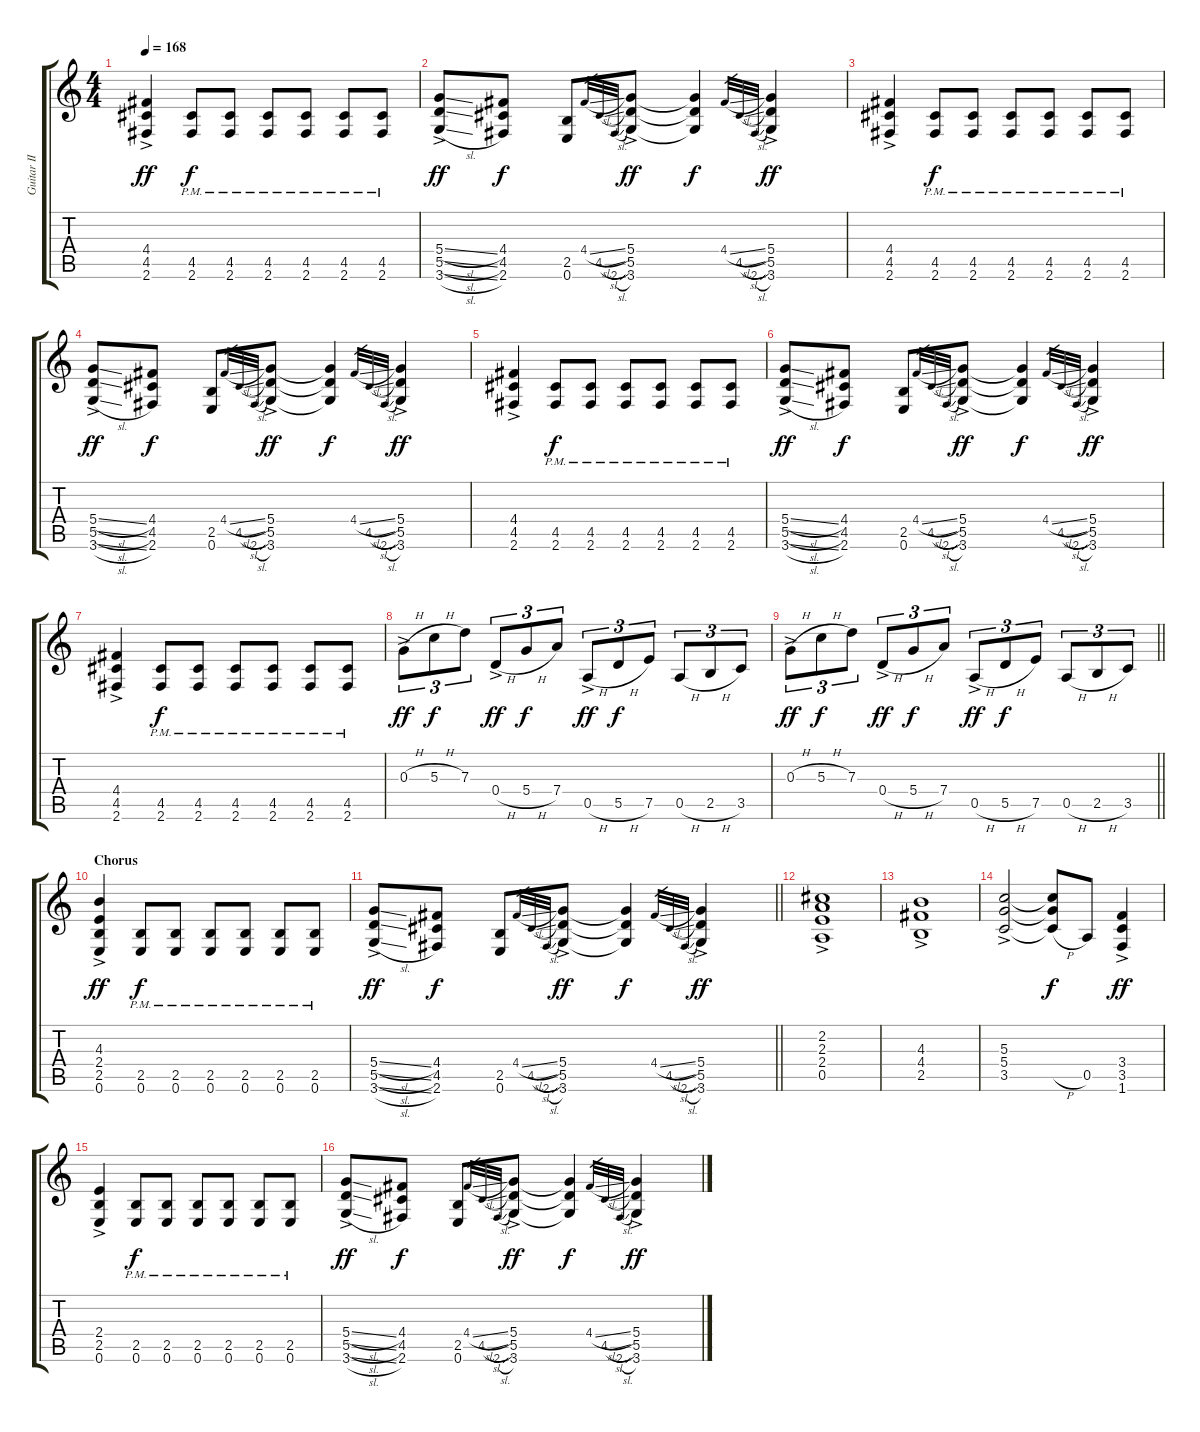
\track ("Guitar II" "Guitar II") {instrument acousticguitarsteel}
\staff {score tabs}
\tuning (E4 B3 G3 D3 A2 E2) {hide}
\ts (4 4)
\tempo 168
\clef g2
\ks c
(4.4{ac} 4.5{ac} 2.6{ac}).4{dy ff} (4.5{pm} 2.6{pm}).8{dy f} (4.5{pm} 2.6{pm}).8 (4.5{pm} 2.6{pm}).8 (4.5{pm} 2.6{pm}).8 (4.5{pm} 2.6{pm}).8 (4.5{pm} 2.6{pm}).8 |
(5.4{sl ac} 5.5{sl ac} 3.6{sl ac}).8{dy ff} (4.4 4.5 2.6).8{dy f} (2.5 0.6).8 4.4{sl}.32{gr} 4.5{sl}.32{gr} 2.6{sl}.32{gr} (5.4{ac} 5.5{ac} 3.6{ac}).8{dy ff} (5.4{t} 5.5{t} 3.6{t}).4{dy f} 4.4{sl}.32{gr} 4.5{sl}.32{gr} 2.6{sl}.32{gr} (5.4{ac} 5.5{ac} 3.6{ac}).4{dy ff} |
(4.4{ac} 4.5{ac} 2.6{ac}).4 (4.5{pm} 2.6{pm}).8{dy f} (4.5{pm} 2.6{pm}).8 (4.5{pm} 2.6{pm}).8 (4.5{pm} 2.6{pm}).8 (4.5{pm} 2.6{pm}).8 (4.5{pm} 2.6{pm}).8 |
(5.4{sl ac} 5.5{sl ac} 3.6{sl ac}).8{dy ff} (4.4 4.5 2.6).8{dy f} (2.5 0.6).8 4.4{sl}.32{gr} 4.5{sl}.32{gr} 2.6{sl}.32{gr} (5.4{ac} 5.5{ac} 3.6{ac}).8{dy ff} (5.4{t} 5.5{t} 3.6{t}).4{dy f} 4.4{sl}.32{gr} 4.5{sl}.32{gr} 2.6{sl}.32{gr} (5.4{ac} 5.5{ac} 3.6{ac}).4{dy ff} |
(4.4{ac} 4.5{ac} 2.6{ac}).4 (4.5{pm} 2.6{pm}).8{dy f} (4.5{pm} 2.6{pm}).8 (4.5{pm} 2.6{pm}).8 (4.5{pm} 2.6{pm}).8 (4.5{pm} 2.6{pm}).8 (4.5{pm} 2.6{pm}).8 |
(5.4{sl ac} 5.5{sl ac} 3.6{sl ac}).8{dy ff} (4.4 4.5 2.6).8{dy f} (2.5 0.6).8 4.4{sl}.32{gr} 4.5{sl}.32{gr} 2.6{sl}.32{gr} (5.4{ac} 5.5{ac} 3.6{ac}).8{dy ff} (5.4{t} 5.5{t} 3.6{t}).4{dy f} 4.4{sl}.32{gr} 4.5{sl}.32{gr} 2.6{sl}.32{gr} (5.4{ac} 5.5{ac} 3.6{ac}).4{dy ff} |
(4.4{ac} 4.5{ac} 2.6{ac}).4 (4.5{pm} 2.6{pm}).8{dy f} (4.5{pm} 2.6{pm}).8 (4.5{pm} 2.6{pm}).8 (4.5{pm} 2.6{pm}).8 (4.5{pm} 2.6{pm}).8 (4.5{pm} 2.6{pm}).8 |
0.3{h ac}.8{tu (3 2) dy ff} 5.3{h}.8{tu (3 2) dy f} 7.3.8{tu (3 2)} 0.4{h ac}.8{tu (3 2) dy ff} 5.4{h}.8{tu (3 2) dy f} 7.4.8{tu (3 2)} 0.5{h ac}.8{tu (3 2) dy ff} 5.5{h}.8{tu (3 2) dy f} 7.5.8{tu (3 2)} 0.5{h}.8{tu (3 2)} 2.5{h}.8{tu (3 2)} 3.5.8{tu (3 2)} |
\barLineRight lightlight
0.3{h ac}.8{tu (3 2) dy ff} 5.3{h}.8{tu (3 2) dy f} 7.3.8{tu (3 2)} 0.4{h ac}.8{tu (3 2) dy ff} 5.4{h}.8{tu (3 2) dy f} 7.4.8{tu (3 2)} 0.5{h ac}.8{tu (3 2) dy ff} 5.5{h}.8{tu (3 2) dy f} 7.5.8{tu (3 2)} 0.5{h}.8{tu (3 2)} 2.5{h}.8{tu (3 2)} 3.5.8{tu (3 2)} |
\section ("" "Chorus")
(4.3{ac} 2.4{ac} 2.5{ac} 0.6{ac}).4{dy ff} (2.5{pm} 0.6{pm}).8{dy f} (2.5{pm} 0.6{pm}).8 (2.5{pm} 0.6{pm}).8 (2.5{pm} 0.6{pm}).8 (2.5{pm} 0.6{pm}).8 (2.5{pm} 0.6{pm}).8 |
\barLineRight lightlight
(5.4{sl ac} 5.5{sl ac} 3.6{sl ac}).8{dy ff} (4.4 4.5 2.6).8{dy f} (2.5 0.6).8 4.4{sl}.32{gr} 4.5{sl}.32{gr} 2.6{sl}.32{gr} (5.4{ac} 5.5{ac} 3.6{ac}).8{dy ff} (5.4{t} 5.5{t} 3.6{t}).4{dy f} 4.4{sl}.32{gr} 4.5{sl}.32{gr} 2.6{sl}.32{gr} (5.4{ac} 5.5{ac} 3.6{ac}).4{dy ff} |
(2.2{ac} 2.3{ac} 2.4{ac} 0.5{ac}).1 |
(4.3{ac} 4.4{ac} 2.5{ac}).1 |
(5.3{ac} 5.4{ac} 3.5{ac}).2 (5.3{t} 5.4{t} 3.5{h t}).8{dy f} 0.5.8 (3.4{ac} 3.5{ac} 1.6{ac}).4{dy ff} |
(2.4{ac} 2.5{ac} 0.6{ac}).4 (2.5{pm} 0.6{pm}).8{dy f} (2.5{pm} 0.6{pm}).8 (2.5{pm} 0.6{pm}).8 (2.5{pm} 0.6{pm}).8 (2.5{pm} 0.6{pm}).8 (2.5{pm} 0.6{pm}).8 |
(5.4{sl ac} 5.5{sl ac} 3.6{sl ac}).8{dy ff} (4.4 4.5 2.6).8{dy f} (2.5 0.6).8 4.4{sl}.32{gr} 4.5{sl}.32{gr} 2.6{sl}.32{gr} (5.4{ac} 5.5{ac} 3.6{ac}).8{dy ff} (5.4{t} 5.5{t} 3.6{t}).4{dy f} 4.4{sl}.32{gr} 4.5{sl}.32{gr} 2.6{sl}.32{gr} (5.4{ac} 5.5{ac} 3.6{ac}).4{dy ff}
